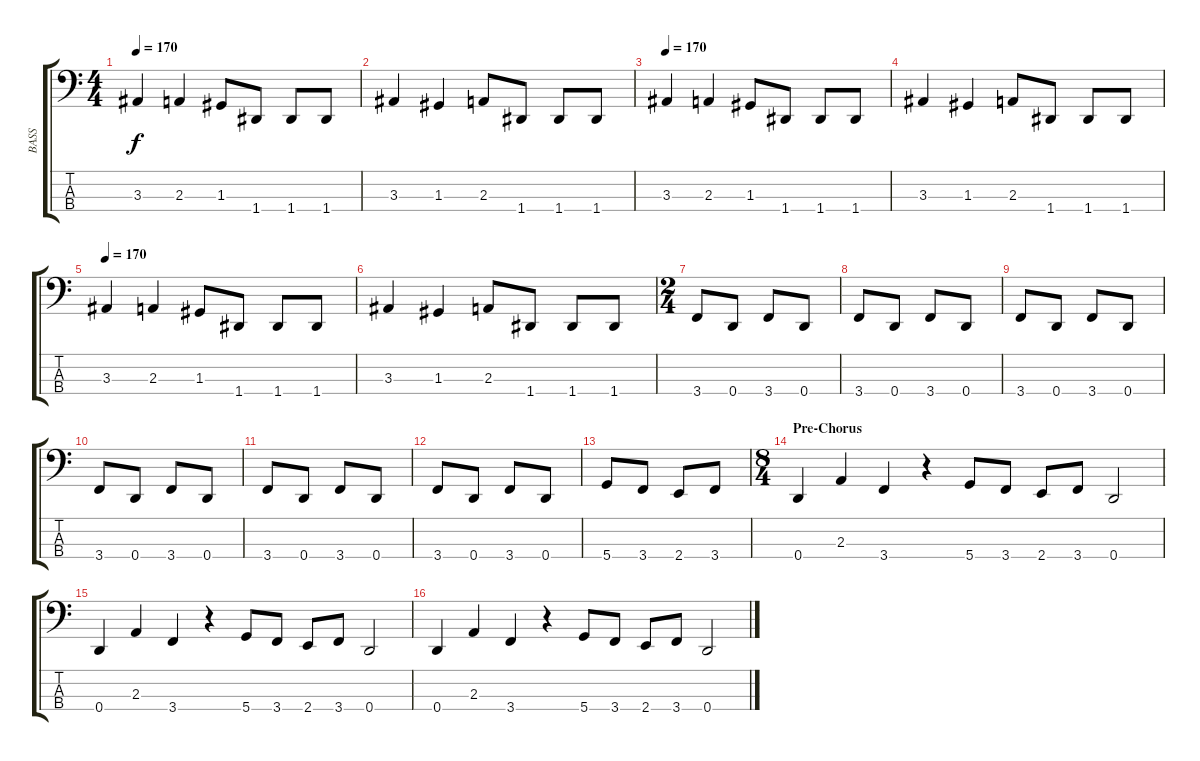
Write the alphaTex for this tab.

\track ("BASS" "BASS") {instrument electricbassfinger}
\staff {score tabs}
\tuning (F2 C2 G1 D1) {hide}
\ts (4 4)
\tempo 170
\clef f4
\ks c
3.3.4{dy f} 2.3.4 1.3.8 1.4.8 1.4.8 1.4.8 |
3.3.4 1.3.4 2.3.8 1.4.8 1.4.8 1.4.8 |
\tempo 170
3.3.4 2.3.4 1.3.8 1.4.8 1.4.8 1.4.8 |
3.3.4 1.3.4 2.3.8 1.4.8 1.4.8 1.4.8 |
\tempo 170
3.3.4 2.3.4 1.3.8 1.4.8 1.4.8 1.4.8 |
3.3.4 1.3.4 2.3.8 1.4.8 1.4.8 1.4.8 |
\ts (2 4)
3.4.8 0.4.8 3.4.8 0.4.8 |
3.4.8 0.4.8 3.4.8 0.4.8 |
3.4.8 0.4.8 3.4.8 0.4.8 |
3.4.8 0.4.8 3.4.8 0.4.8 |
3.4.8 0.4.8 3.4.8 0.4.8 |
3.4.8 0.4.8 3.4.8 0.4.8 |
5.4.8 3.4.8 2.4.8 3.4.8 |
\ts (8 4)
\section ("" "Pre-Chorus")
0.4.4 2.3.4 3.4.4 r.4 5.4.8 3.4.8 2.4.8 3.4.8 0.4.2 |
0.4.4 2.3.4 3.4.4 r.4 5.4.8 3.4.8 2.4.8 3.4.8 0.4.2 |
0.4.4 2.3.4 3.4.4 r.4 5.4.8 3.4.8 2.4.8 3.4.8 0.4.2
